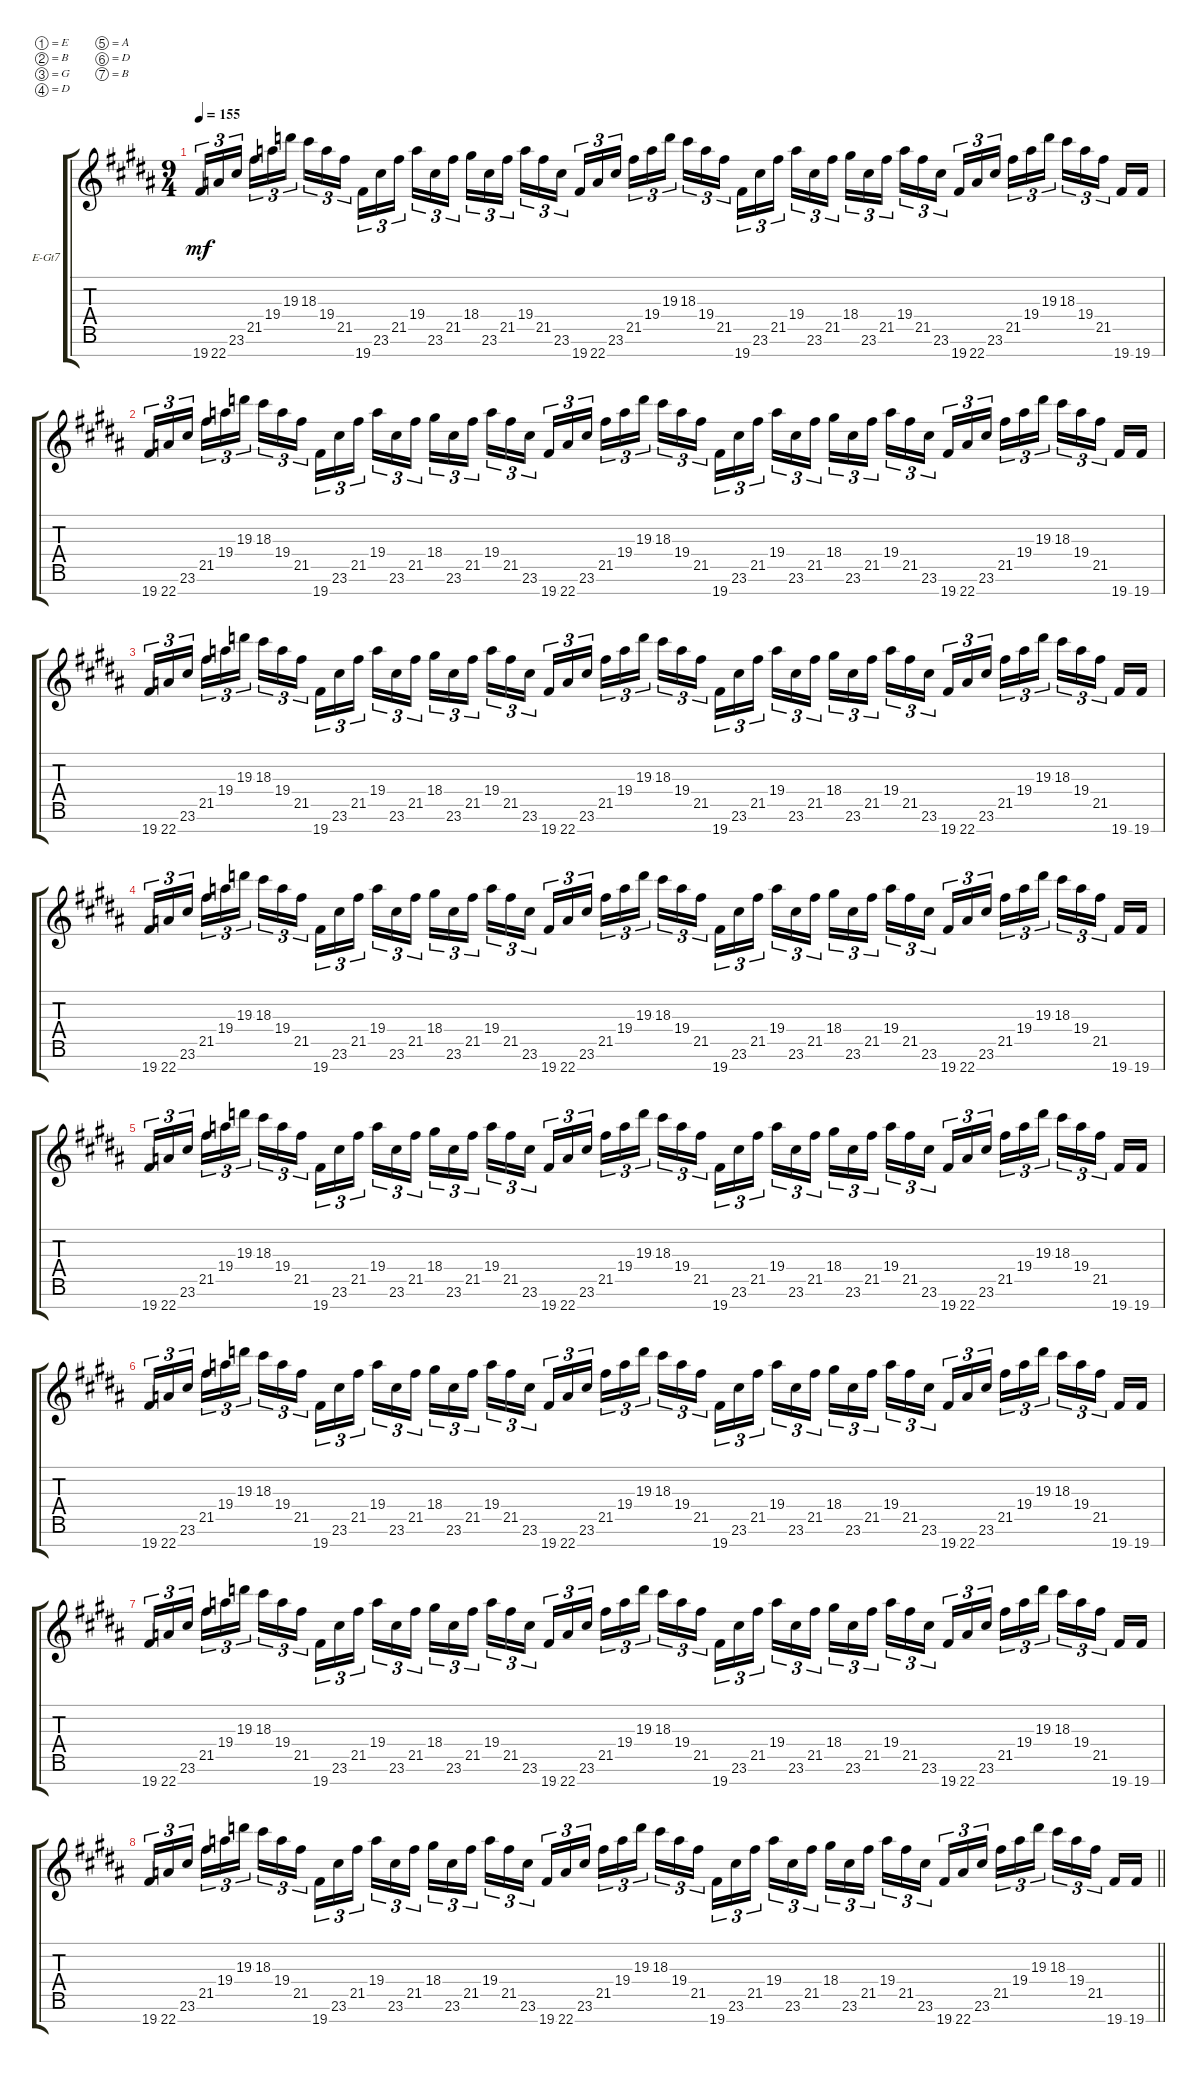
\bracketExtendMode groupsimilarinstruments
\firstSystemTrackNameOrientation horizontal
\otherSystemsTrackNameOrientation horizontal
\track ("Tosin Abasi - Lead" "E-Gt7") {instrument distortionguitar}
\staff {score tabs}
\tuning (E4 B3 G3 D3 A2 D2 B1)
\ts (9 4)
\tempo 155
\clef g2
\ks b
19.7.16{tu (3 2) dy mf} 22.7.16{tu (3 2)} 23.6.16{tu (3 2)} 21.5.16{tu (3 2)} 19.4.16{tu (3 2)} 19.3.16{tu (3 2)} 18.3.16{tu (3 2)} 19.4.16{tu (3 2)} 21.5.16{tu (3 2)} 19.7.16{tu (3 2)} 23.6.16{tu (3 2)} 21.5.16{tu (3 2)} 19.4.16{tu (3 2)} 23.6.16{tu (3 2)} 21.5.16{tu (3 2)} 18.4.16{tu (3 2)} 23.6.16{tu (3 2)} 21.5.16{tu (3 2)} 19.4.16{tu (3 2)} 21.5.16{tu (3 2)} 23.6.16{tu (3 2)} 19.7.16{tu (3 2)} 22.7.16{tu (3 2)} 23.6.16{tu (3 2)} 21.5.16{tu (3 2)} 19.4.16{tu (3 2)} 19.3.16{tu (3 2)} 18.3.16{tu (3 2)} 19.4.16{tu (3 2)} 21.5.16{tu (3 2)} 19.7.16{tu (3 2)} 23.6.16{tu (3 2)} 21.5.16{tu (3 2)} 19.4.16{tu (3 2)} 23.6.16{tu (3 2)} 21.5.16{tu (3 2)} 18.4.16{tu (3 2)} 23.6.16{tu (3 2)} 21.5.16{tu (3 2)} 19.4.16{tu (3 2)} 21.5.16{tu (3 2)} 23.6.16{tu (3 2)} 19.7.16{tu (3 2)} 22.7.16{tu (3 2)} 23.6.16{tu (3 2)} 21.5.16{tu (3 2)} 19.4.16{tu (3 2)} 19.3.16{tu (3 2)} 18.3.16{tu (3 2)} 19.4.16{tu (3 2)} 21.5.16{tu (3 2)} 19.7.16 19.7.16 |
19.7.16{tu (3 2)} 22.7.16{tu (3 2)} 23.6.16{tu (3 2)} 21.5.16{tu (3 2)} 19.4.16{tu (3 2)} 19.3.16{tu (3 2)} 18.3.16{tu (3 2)} 19.4.16{tu (3 2)} 21.5.16{tu (3 2)} 19.7.16{tu (3 2)} 23.6.16{tu (3 2)} 21.5.16{tu (3 2)} 19.4.16{tu (3 2)} 23.6.16{tu (3 2)} 21.5.16{tu (3 2)} 18.4.16{tu (3 2)} 23.6.16{tu (3 2)} 21.5.16{tu (3 2)} 19.4.16{tu (3 2)} 21.5.16{tu (3 2)} 23.6.16{tu (3 2)} 19.7.16{tu (3 2)} 22.7.16{tu (3 2)} 23.6.16{tu (3 2)} 21.5.16{tu (3 2)} 19.4.16{tu (3 2)} 19.3.16{tu (3 2)} 18.3.16{tu (3 2)} 19.4.16{tu (3 2)} 21.5.16{tu (3 2)} 19.7.16{tu (3 2)} 23.6.16{tu (3 2)} 21.5.16{tu (3 2)} 19.4.16{tu (3 2)} 23.6.16{tu (3 2)} 21.5.16{tu (3 2)} 18.4.16{tu (3 2)} 23.6.16{tu (3 2)} 21.5.16{tu (3 2)} 19.4.16{tu (3 2)} 21.5.16{tu (3 2)} 23.6.16{tu (3 2)} 19.7.16{tu (3 2)} 22.7.16{tu (3 2)} 23.6.16{tu (3 2)} 21.5.16{tu (3 2)} 19.4.16{tu (3 2)} 19.3.16{tu (3 2)} 18.3.16{tu (3 2)} 19.4.16{tu (3 2)} 21.5.16{tu (3 2)} 19.7.16 19.7.16 |
19.7.16{tu (3 2)} 22.7.16{tu (3 2)} 23.6.16{tu (3 2)} 21.5.16{tu (3 2)} 19.4.16{tu (3 2)} 19.3.16{tu (3 2)} 18.3.16{tu (3 2)} 19.4.16{tu (3 2)} 21.5.16{tu (3 2)} 19.7.16{tu (3 2)} 23.6.16{tu (3 2)} 21.5.16{tu (3 2)} 19.4.16{tu (3 2)} 23.6.16{tu (3 2)} 21.5.16{tu (3 2)} 18.4.16{tu (3 2)} 23.6.16{tu (3 2)} 21.5.16{tu (3 2)} 19.4.16{tu (3 2)} 21.5.16{tu (3 2)} 23.6.16{tu (3 2)} 19.7.16{tu (3 2)} 22.7.16{tu (3 2)} 23.6.16{tu (3 2)} 21.5.16{tu (3 2)} 19.4.16{tu (3 2)} 19.3.16{tu (3 2)} 18.3.16{tu (3 2)} 19.4.16{tu (3 2)} 21.5.16{tu (3 2)} 19.7.16{tu (3 2)} 23.6.16{tu (3 2)} 21.5.16{tu (3 2)} 19.4.16{tu (3 2)} 23.6.16{tu (3 2)} 21.5.16{tu (3 2)} 18.4.16{tu (3 2)} 23.6.16{tu (3 2)} 21.5.16{tu (3 2)} 19.4.16{tu (3 2)} 21.5.16{tu (3 2)} 23.6.16{tu (3 2)} 19.7.16{tu (3 2)} 22.7.16{tu (3 2)} 23.6.16{tu (3 2)} 21.5.16{tu (3 2)} 19.4.16{tu (3 2)} 19.3.16{tu (3 2)} 18.3.16{tu (3 2)} 19.4.16{tu (3 2)} 21.5.16{tu (3 2)} 19.7.16 19.7.16 |
19.7.16{tu (3 2)} 22.7.16{tu (3 2)} 23.6.16{tu (3 2)} 21.5.16{tu (3 2)} 19.4.16{tu (3 2)} 19.3.16{tu (3 2)} 18.3.16{tu (3 2)} 19.4.16{tu (3 2)} 21.5.16{tu (3 2)} 19.7.16{tu (3 2)} 23.6.16{tu (3 2)} 21.5.16{tu (3 2)} 19.4.16{tu (3 2)} 23.6.16{tu (3 2)} 21.5.16{tu (3 2)} 18.4.16{tu (3 2)} 23.6.16{tu (3 2)} 21.5.16{tu (3 2)} 19.4.16{tu (3 2)} 21.5.16{tu (3 2)} 23.6.16{tu (3 2)} 19.7.16{tu (3 2)} 22.7.16{tu (3 2)} 23.6.16{tu (3 2)} 21.5.16{tu (3 2)} 19.4.16{tu (3 2)} 19.3.16{tu (3 2)} 18.3.16{tu (3 2)} 19.4.16{tu (3 2)} 21.5.16{tu (3 2)} 19.7.16{tu (3 2)} 23.6.16{tu (3 2)} 21.5.16{tu (3 2)} 19.4.16{tu (3 2)} 23.6.16{tu (3 2)} 21.5.16{tu (3 2)} 18.4.16{tu (3 2)} 23.6.16{tu (3 2)} 21.5.16{tu (3 2)} 19.4.16{tu (3 2)} 21.5.16{tu (3 2)} 23.6.16{tu (3 2)} 19.7.16{tu (3 2)} 22.7.16{tu (3 2)} 23.6.16{tu (3 2)} 21.5.16{tu (3 2)} 19.4.16{tu (3 2)} 19.3.16{tu (3 2)} 18.3.16{tu (3 2)} 19.4.16{tu (3 2)} 21.5.16{tu (3 2)} 19.7.16 19.7.16 |
19.7.16{tu (3 2)} 22.7.16{tu (3 2)} 23.6.16{tu (3 2)} 21.5.16{tu (3 2)} 19.4.16{tu (3 2)} 19.3.16{tu (3 2)} 18.3.16{tu (3 2)} 19.4.16{tu (3 2)} 21.5.16{tu (3 2)} 19.7.16{tu (3 2)} 23.6.16{tu (3 2)} 21.5.16{tu (3 2)} 19.4.16{tu (3 2)} 23.6.16{tu (3 2)} 21.5.16{tu (3 2)} 18.4.16{tu (3 2)} 23.6.16{tu (3 2)} 21.5.16{tu (3 2)} 19.4.16{tu (3 2)} 21.5.16{tu (3 2)} 23.6.16{tu (3 2)} 19.7.16{tu (3 2)} 22.7.16{tu (3 2)} 23.6.16{tu (3 2)} 21.5.16{tu (3 2)} 19.4.16{tu (3 2)} 19.3.16{tu (3 2)} 18.3.16{tu (3 2)} 19.4.16{tu (3 2)} 21.5.16{tu (3 2)} 19.7.16{tu (3 2)} 23.6.16{tu (3 2)} 21.5.16{tu (3 2)} 19.4.16{tu (3 2)} 23.6.16{tu (3 2)} 21.5.16{tu (3 2)} 18.4.16{tu (3 2)} 23.6.16{tu (3 2)} 21.5.16{tu (3 2)} 19.4.16{tu (3 2)} 21.5.16{tu (3 2)} 23.6.16{tu (3 2)} 19.7.16{tu (3 2)} 22.7.16{tu (3 2)} 23.6.16{tu (3 2)} 21.5.16{tu (3 2)} 19.4.16{tu (3 2)} 19.3.16{tu (3 2)} 18.3.16{tu (3 2)} 19.4.16{tu (3 2)} 21.5.16{tu (3 2)} 19.7.16 19.7.16 |
19.7.16{tu (3 2)} 22.7.16{tu (3 2)} 23.6.16{tu (3 2)} 21.5.16{tu (3 2)} 19.4.16{tu (3 2)} 19.3.16{tu (3 2)} 18.3.16{tu (3 2)} 19.4.16{tu (3 2)} 21.5.16{tu (3 2)} 19.7.16{tu (3 2)} 23.6.16{tu (3 2)} 21.5.16{tu (3 2)} 19.4.16{tu (3 2)} 23.6.16{tu (3 2)} 21.5.16{tu (3 2)} 18.4.16{tu (3 2)} 23.6.16{tu (3 2)} 21.5.16{tu (3 2)} 19.4.16{tu (3 2)} 21.5.16{tu (3 2)} 23.6.16{tu (3 2)} 19.7.16{tu (3 2)} 22.7.16{tu (3 2)} 23.6.16{tu (3 2)} 21.5.16{tu (3 2)} 19.4.16{tu (3 2)} 19.3.16{tu (3 2)} 18.3.16{tu (3 2)} 19.4.16{tu (3 2)} 21.5.16{tu (3 2)} 19.7.16{tu (3 2)} 23.6.16{tu (3 2)} 21.5.16{tu (3 2)} 19.4.16{tu (3 2)} 23.6.16{tu (3 2)} 21.5.16{tu (3 2)} 18.4.16{tu (3 2)} 23.6.16{tu (3 2)} 21.5.16{tu (3 2)} 19.4.16{tu (3 2)} 21.5.16{tu (3 2)} 23.6.16{tu (3 2)} 19.7.16{tu (3 2)} 22.7.16{tu (3 2)} 23.6.16{tu (3 2)} 21.5.16{tu (3 2)} 19.4.16{tu (3 2)} 19.3.16{tu (3 2)} 18.3.16{tu (3 2)} 19.4.16{tu (3 2)} 21.5.16{tu (3 2)} 19.7.16 19.7.16 |
19.7.16{tu (3 2)} 22.7.16{tu (3 2)} 23.6.16{tu (3 2)} 21.5.16{tu (3 2)} 19.4.16{tu (3 2)} 19.3.16{tu (3 2)} 18.3.16{tu (3 2)} 19.4.16{tu (3 2)} 21.5.16{tu (3 2)} 19.7.16{tu (3 2)} 23.6.16{tu (3 2)} 21.5.16{tu (3 2)} 19.4.16{tu (3 2)} 23.6.16{tu (3 2)} 21.5.16{tu (3 2)} 18.4.16{tu (3 2)} 23.6.16{tu (3 2)} 21.5.16{tu (3 2)} 19.4.16{tu (3 2)} 21.5.16{tu (3 2)} 23.6.16{tu (3 2)} 19.7.16{tu (3 2)} 22.7.16{tu (3 2)} 23.6.16{tu (3 2)} 21.5.16{tu (3 2)} 19.4.16{tu (3 2)} 19.3.16{tu (3 2)} 18.3.16{tu (3 2)} 19.4.16{tu (3 2)} 21.5.16{tu (3 2)} 19.7.16{tu (3 2)} 23.6.16{tu (3 2)} 21.5.16{tu (3 2)} 19.4.16{tu (3 2)} 23.6.16{tu (3 2)} 21.5.16{tu (3 2)} 18.4.16{tu (3 2)} 23.6.16{tu (3 2)} 21.5.16{tu (3 2)} 19.4.16{tu (3 2)} 21.5.16{tu (3 2)} 23.6.16{tu (3 2)} 19.7.16{tu (3 2)} 22.7.16{tu (3 2)} 23.6.16{tu (3 2)} 21.5.16{tu (3 2)} 19.4.16{tu (3 2)} 19.3.16{tu (3 2)} 18.3.16{tu (3 2)} 19.4.16{tu (3 2)} 21.5.16{tu (3 2)} 19.7.16 19.7.16 |
\barLineRight lightlight
19.7.16{tu (3 2)} 22.7.16{tu (3 2)} 23.6.16{tu (3 2)} 21.5.16{tu (3 2)} 19.4.16{tu (3 2)} 19.3.16{tu (3 2)} 18.3.16{tu (3 2)} 19.4.16{tu (3 2)} 21.5.16{tu (3 2)} 19.7.16{tu (3 2)} 23.6.16{tu (3 2)} 21.5.16{tu (3 2)} 19.4.16{tu (3 2)} 23.6.16{tu (3 2)} 21.5.16{tu (3 2)} 18.4.16{tu (3 2)} 23.6.16{tu (3 2)} 21.5.16{tu (3 2)} 19.4.16{tu (3 2)} 21.5.16{tu (3 2)} 23.6.16{tu (3 2)} 19.7.16{tu (3 2)} 22.7.16{tu (3 2)} 23.6.16{tu (3 2)} 21.5.16{tu (3 2)} 19.4.16{tu (3 2)} 19.3.16{tu (3 2)} 18.3.16{tu (3 2)} 19.4.16{tu (3 2)} 21.5.16{tu (3 2)} 19.7.16{tu (3 2)} 23.6.16{tu (3 2)} 21.5.16{tu (3 2)} 19.4.16{tu (3 2)} 23.6.16{tu (3 2)} 21.5.16{tu (3 2)} 18.4.16{tu (3 2)} 23.6.16{tu (3 2)} 21.5.16{tu (3 2)} 19.4.16{tu (3 2)} 21.5.16{tu (3 2)} 23.6.16{tu (3 2)} 19.7.16{tu (3 2)} 22.7.16{tu (3 2)} 23.6.16{tu (3 2)} 21.5.16{tu (3 2)} 19.4.16{tu (3 2)} 19.3.16{tu (3 2)} 18.3.16{tu (3 2)} 19.4.16{tu (3 2)} 21.5.16{tu (3 2)} 19.7.16 19.7.16
